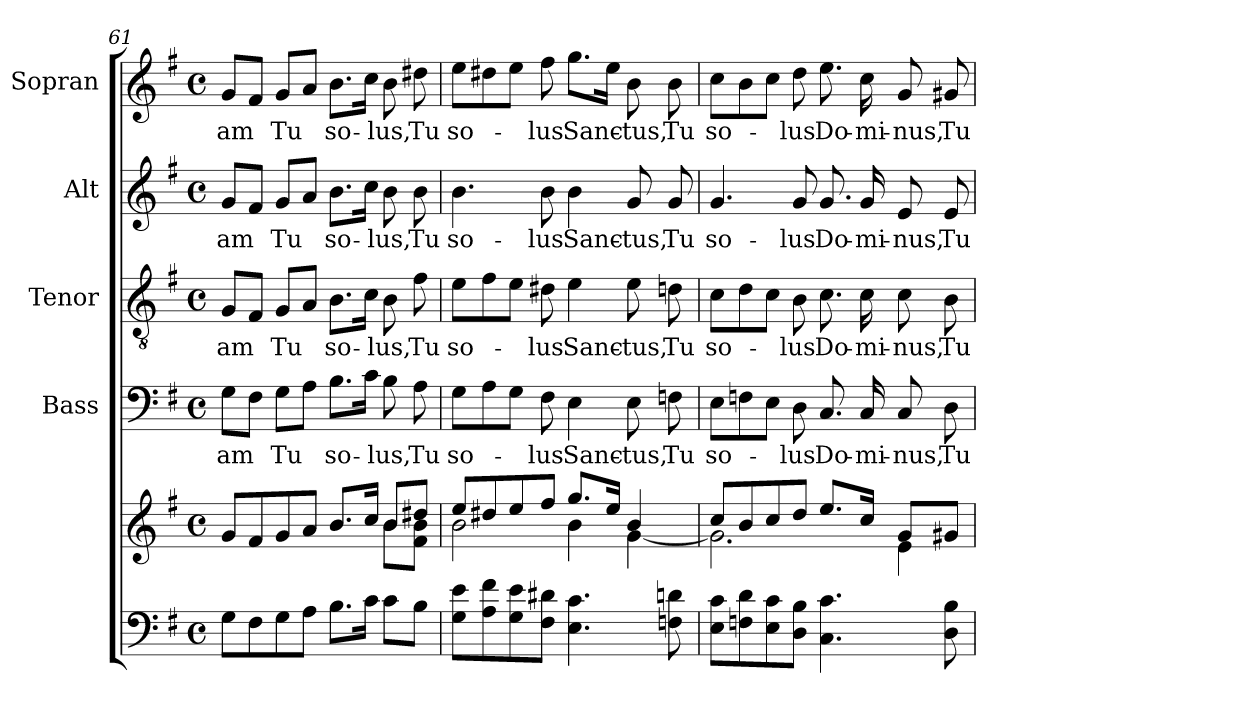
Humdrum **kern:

**kern	**kern	**kern	**text	**kern	**text	**kern	**text	**kern	**text
*part5	*part5	*part4	*part4	*part3	*part3	*part2	*part2	*part1	*part1
*staff6	*staff5	*staff4	*staff4	*staff3	*staff3	*staff2	*staff2	*staff1	*staff1
*	*	*I"Bass	*	*I"Tenor	*	*I"Alt	*	*I"Sopran	*
*	*	*I'B	*	*I'T	*	*I'A	*	*I'S	*
!!LO:PB:g=z
*clefF4	*clefG2	*clefF4	*	*clefGv2	*	*clefG2	*	*clefG2	*
*k[f#]	*k[f#]	*k[f#]	*	*k[f#]	*	*k[f#]	*	*k[f#]	*
*G:	*G:	*G:	*	*G:	*	*G:	*	*G:	*
*M4/4	*M4/4	*M4/4	*	*M4/4	*	*M4/4	*	*M4/4	*
*met(c)	*met(c)	*met(c)	*	*met(c)	*	*met(c)	*	*met(c)	*
=61	=61	=61	=61	=61	=61	=61	=61	=61	=61
*	*^	*	*	*	*	*	*	*	*
!	!	!	!	!LO:LY:b	!	!LO:LY:b	!	!LO:LY:b	!	!LO:LY:b
8G\L	8g/L	2.ryy	8G\L	-am	8G/L	-am	8g/L	-am	8g/L	-am
8F#\	8f#/	.	8F#\J	.	8F#/J	.	8f#/J	.	8f#/J	.
!	!	!	!	!LO:LY:b	!	!LO:LY:b	!	!LO:LY:b	!	!LO:LY:b
8G\	8g/	.	8G\L	Tu	8G/L	Tu	8g/L	Tu	8g/L	Tu
8A\J	8a/J	.	8A\J	.	8A/J	.	8a/J	.	8a/J	.
!	!	!	!	!LO:LY:b	!	!LO:LY:b	!	!LO:LY:b	!	!LO:LY:b
8.B\L	8.b/L	.	8.B\L	so-	8.B\L	so-	8.b\L	so-	8.b\L	so-
16c\Jk	16cc/Jk	.	16c\Jk	.	16c\Jk	.	16cc\Jk	.	16cc\Jk	.
!	!	!	!	!LO:LY:b	!	!LO:LY:b	!	!LO:LY:b	!	!LO:LY:b
8c\L	8b/L	8b\L	8B\	-lus,	8B\	-lus,	8b\	-lus,	8b\	-lus,
!	!	!	!	!LO:LY:b	!	!LO:LY:b	!	!LO:LY:b	!	!LO:LY:b
8B\J	8dd#X/J	8f#\ 8b\J	8A\	Tu	8f#\	Tu	8b\	Tu	8dd#X\	Tu
=62	=62	=62	=62	=62	=62	=62	=62	=62	=62	=62
!	!	!	!	!LO:LY:b	!	!LO:LY:b	!	!LO:LY:b	!	!LO:LY:b
8G\ 8e\L	8ee/L	2b\	8G\L	so-	8e\L	so-	4.b\	so-	8ee\L	so-
8A\ 8f#\	8dd#X/	.	8A\	.	8f#\	.	.	.	8dd#X\	.
8G\ 8e\	8ee/	.	8G\J	.	8e\J	.	.	.	8ee\J	.
!	!	!	!	!LO:LY:b	!	!LO:LY:b	!	!LO:LY:b	!	!LO:LY:b
8F#\ 8d#X\J	8ff#/J	.	8F#\	-lus	8d#X\	-lus	8b\	-lus	8ff#\	-lus
!	!	!	!	!LO:LY:b	!	!LO:LY:b	!	!LO:LY:b	!	!LO:LY:b
4.E\ 4.c\	8.gg/L	4b\	4E\	Sanc-	4e\	Sanc-	4b\	Sanc-	8.gg\L	Sanc-
.	16ee/Jk	.	.	.	.	.	.	.	16ee\Jk	.
!	!	!	!	!LO:LY:b	!	!LO:LY:b	!	!LO:LY:b	!	!LO:LY:b
.	4b/	[<4g\	8E\	-tus,	8e\	-tus,	8g/	-tus,	8b\	-tus,
!	!	!	!	!LO:LY:b	!	!LO:LY:b	!	!LO:LY:b	!	!LO:LY:b
8Fn\ 8dn\	.	.	8Fn\	Tu	8dn\	Tu	8g/	Tu	8b\	Tu
=63	=63	=63	=63	=63	=63	=63	=63	=63	=63	=63
!	!	!	!	!LO:LY:b	!	!LO:LY:b	!	!LO:LY:b	!	!LO:LY:b
8E\ 8c\L	8cc/L	2.g\]	8E\L	so-	8c\L	so-	4.g/	so-	8cc\L	so-
8Fn\ 8d\	8b/	.	8Fn\	.	8d\	.	.	.	8b\	.
8E\ 8c\	8cc/	.	8E\J	.	8c\J	.	.	.	8cc\J	.
!	!	!	!	!LO:LY:b	!	!LO:LY:b	!	!LO:LY:b	!	!LO:LY:b
8D\ 8B\J	8dd/J	.	8D\	-lus	8B\	-lus	8g/	-lus	8dd\	-lus
!	!	!	!	!LO:LY:b	!	!LO:LY:b	!	!LO:LY:b	!	!LO:LY:b
4.C\ 4.c\	8.ee/L	.	8.C/	Do-	8.c\	Do-	8.g/	Do-	8.ee\	Do-
!	!	!	!	!LO:LY:b	!	!LO:LY:b	!	!LO:LY:b	!	!LO:LY:b
.	16cc/Jk	.	16C/	-mi-	16c\	-mi-	16g/	-mi-	16cc\	-mi-
!	!	!	!	!LO:LY:b	!	!LO:LY:b	!	!LO:LY:b	!	!LO:LY:b
.	8g/L	4e\	8C/	-nus,	8c\	-nus,	8e/	-nus,	8g/	-nus,
!	!	!	!	!LO:LY:b	!	!LO:LY:b	!	!LO:LY:b	!	!LO:LY:b
8D\ 8B\	8g#X/J	.	8D\	Tu	8B\	Tu	8e/	Tu	8g#X/	Tu
*	*v	*v	*	*	*	*	*	*	*	*
=	=	=	=	=	=	=	=	=	=
*-	*-	*-	*-	*-	*-	*-	*-	*-	*-
